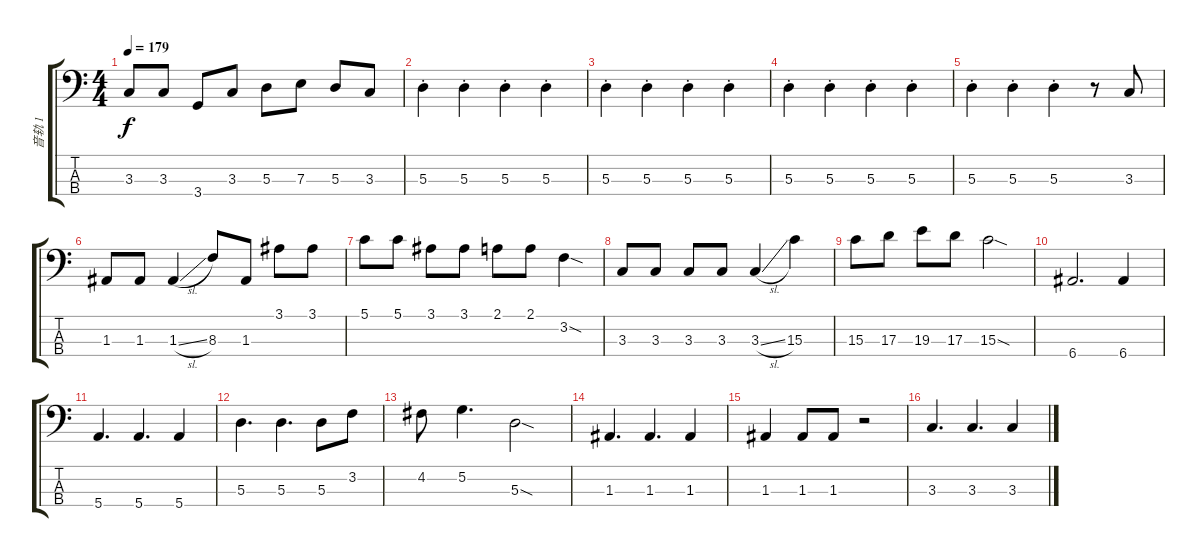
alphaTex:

\track ("音轨 1" "音轨 1") {instrument electricbassfinger}
\staff {score tabs}
\tuning (G2 D2 A1 E1) {hide}
\ts (4 4)
\tempo 179
\clef f4
\ks c
3.3{t}.8{dy f} 3.3.8 3.4.8 3.3.8 5.3.8 7.3.8 5.3.8 3.3.8 |
5.3{st}.4 5.3{st}.4 5.3{st}.4 5.3{st}.4 |
5.3{st}.4 5.3{st}.4 5.3{st}.4 5.3{st}.4 |
5.3{st}.4 5.3{st}.4 5.3{st}.4 5.3{st}.4 |
5.3{st}.4 5.3{st}.4 5.3{st}.4 r.8 3.3.8 |
1.3.8 1.3.8 1.3{sl}.4 8.3.8 1.3.8 3.1.8 3.1.8 |
5.1.8 5.1.8 3.1.8 3.1.8 2.1.8 2.1.8 3.2{sod}.4 |
3.3.8 3.3.8 3.3.8 3.3.8 3.3{sl}.4 15.3.4 |
15.3.8 17.3.8 19.3.8 17.3.8 15.3{sod}.2 |
6.4.2{d} 6.4.4 |
5.4.4{d} 5.4.4{d} 5.4.4 |
5.3.4{d} 5.3.4{d} 5.3.8 3.2.8 |
4.2.8 5.2.4{d} 5.3{sod}.2 |
1.3.4{d} 1.3.4{d} 1.3.4 |
1.3.4 1.3.8 1.3.8 r.2 |
3.3.4{d} 3.3.4{d} 3.3{sl}.4
